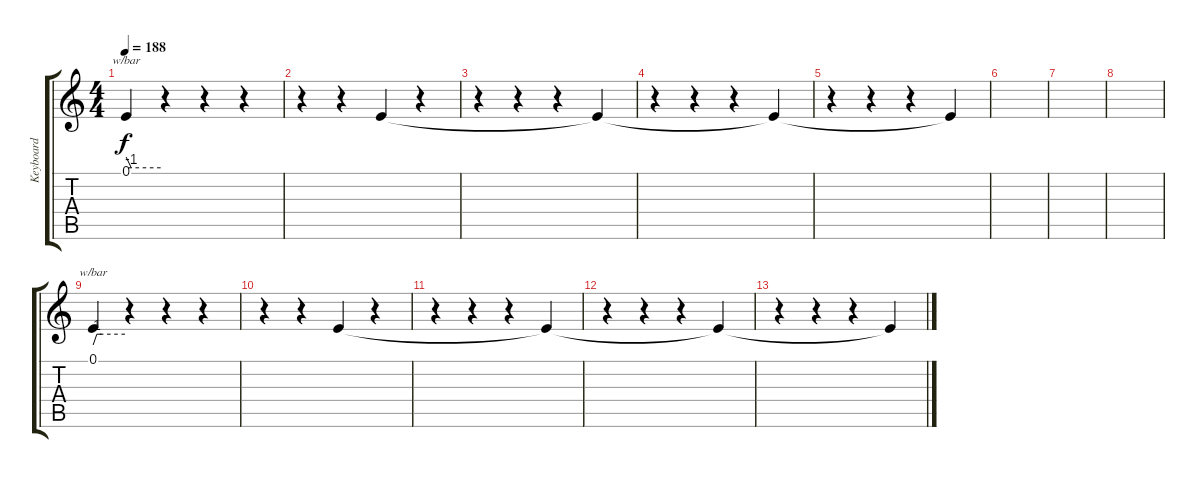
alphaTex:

\track ("Keyboard" "Keyboard") {instrument lead2sawtooth}
\staff {score tabs}
\tuning (E4 B3 G3 D3 A2 E2) {hide}
\ts (4 4)
\tempo 188
\clef g2
\ks c
0.1.4{tbe (custom default 0 0 9 -4 60 -4) dy f volume 11} r.4 r.4 r.4 |
r.4 r.4 0.1{t}.4 r.4 |
r.4{volume 12} r.4{volume 11} r.4{volume 10} 0.1{t}.4 |
r.4{volume 9} r.4{volume 8} r.4{volume 7} 0.1{t}.4 |
r.4{volume 6} r.4{volume 5} r.4{volume 4} 0.1{t}.4 |
|
|
|
0.1.4{tbe (custom default 0 0 7 4 16 4 60 4) volume 11} r.4 r.4 r.4 |
r.4 r.4 0.1{t}.4 r.4 |
r.4{volume 12} r.4{volume 11} r.4{volume 10} 0.1{t}.4 |
r.4{volume 9} r.4{volume 8} r.4{volume 7} 0.1{t}.4 |
r.4{volume 6} r.4{volume 5} r.4{volume 4} 0.1{t}.4
